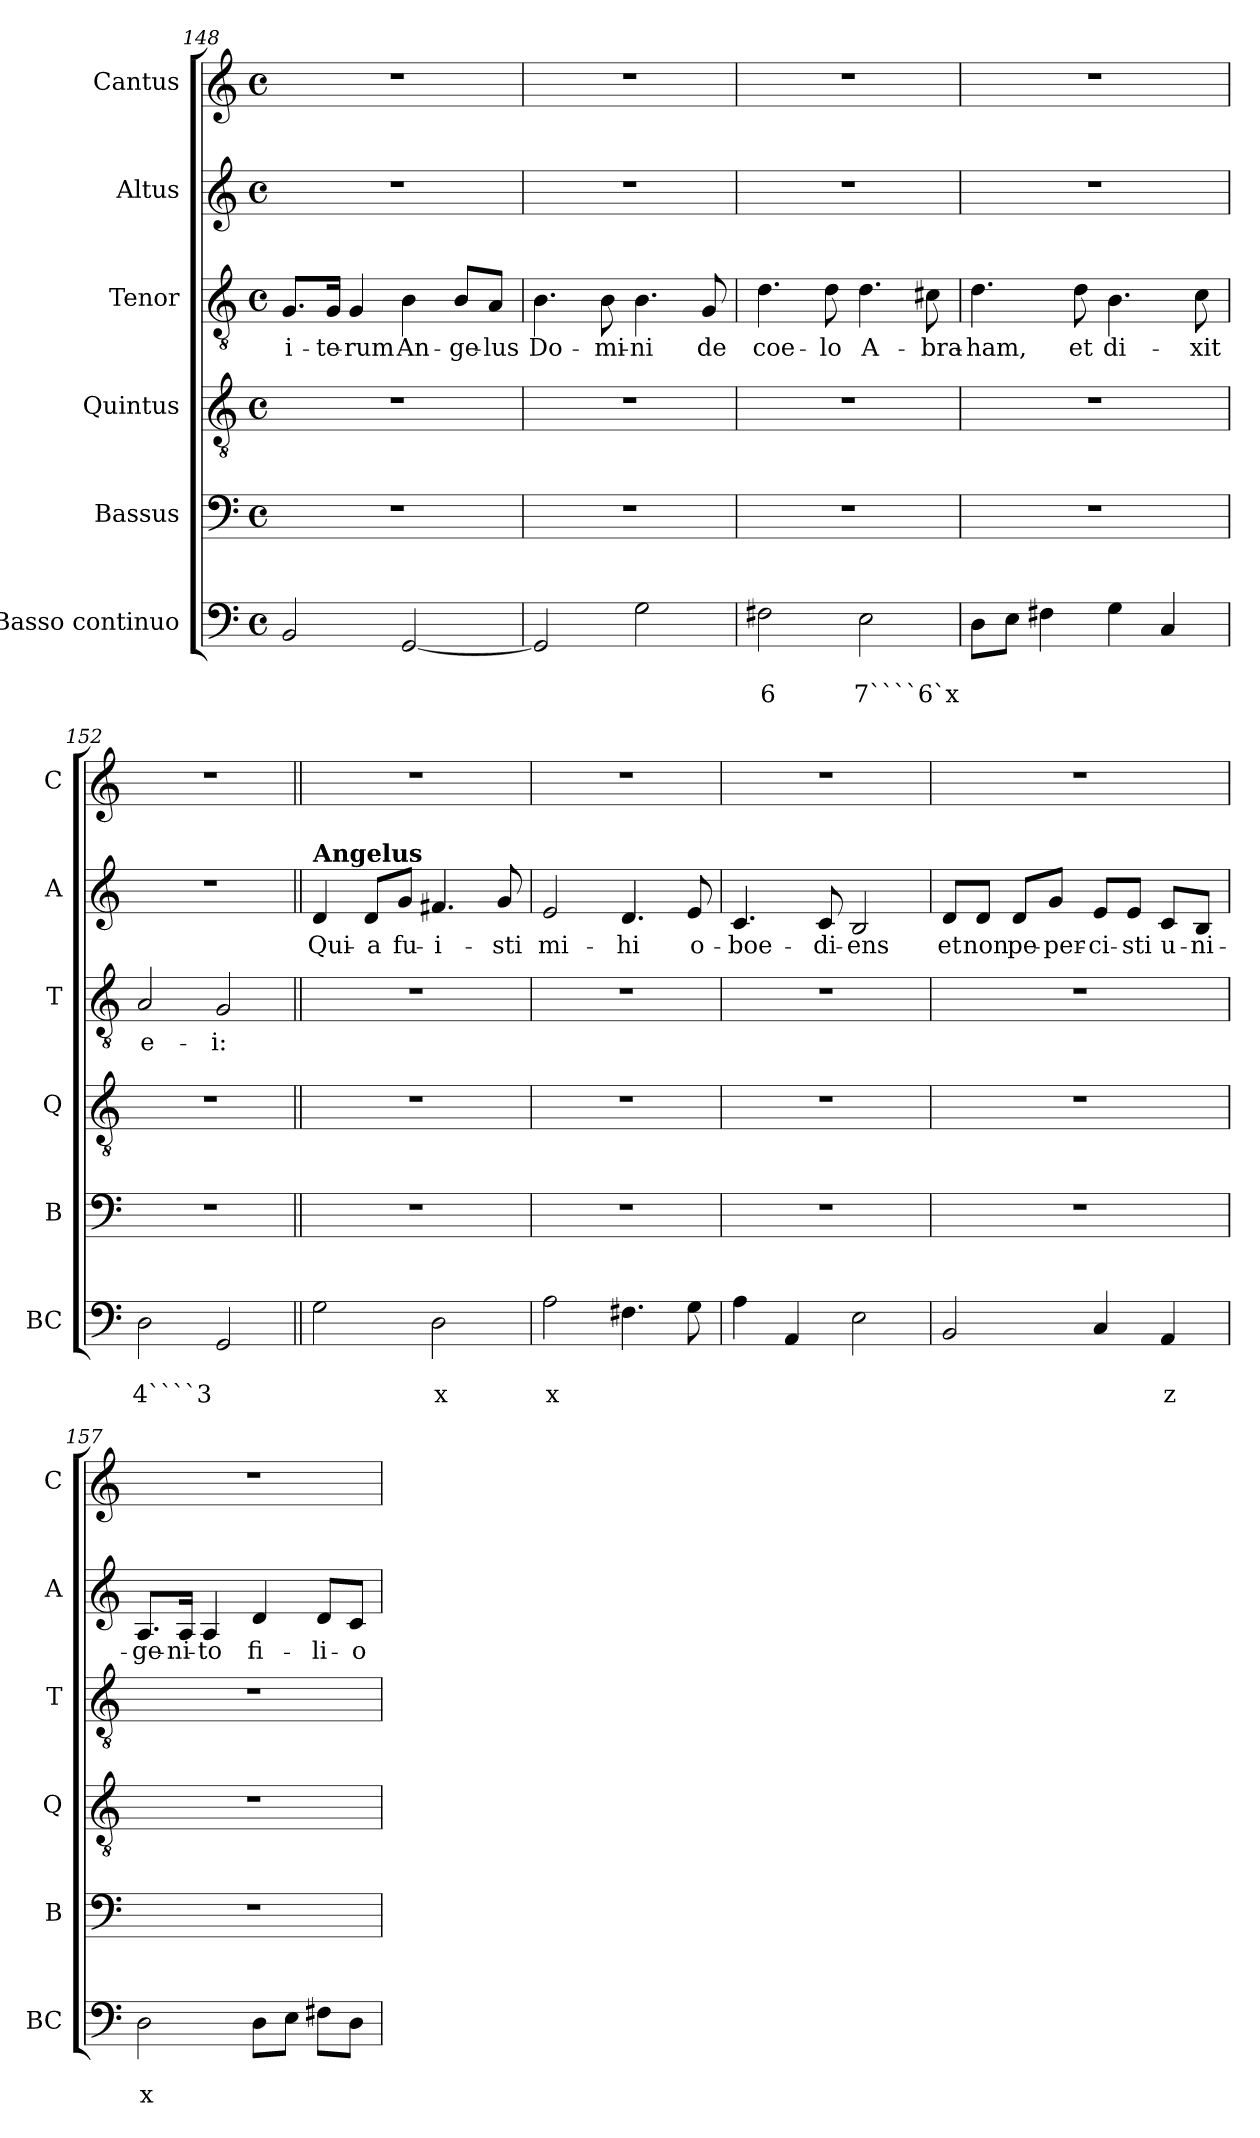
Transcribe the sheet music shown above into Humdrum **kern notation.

**kern	**text	**text	**kern	**kern	**kern	**text	**kern	**text	**kern
*part6	*part6	*part6	*part5	*part4	*part3	*part3	*part2	*part2	*part1
*staff6	*staff6	*staff6	*staff5	*staff4	*staff3	*staff3	*staff2	*staff2	*staff1
*I"Basso continuo	*	*	*I"Bassus	*I"Quintus	*I"Tenor	*	*I"Altus	*	*I"Cantus
*I'BC	*	*	*I'B	*I'Q	*I'T	*	*I'A	*	*I'C
*clefF4	*	*	*clefF4	*clefGv2	*clefGv2	*	*clefG2	*	*clefG2
*ITrd7c12	*	*	*	*	*	*	*	*	*
*k[]	*	*	*k[]	*k[]	*k[]	*	*k[]	*	*k[]
*C:	*	*	*C:	*C:	*C:	*	*C:	*	*C:
*M4/4	*	*	*M4/4	*M4/4	*M4/4	*	*M4/4	*	*M4/4
*met(c)	*	*	*met(c)	*met(c)	*met(c)	*	*met(c)	*	*met(c)
=148	=148	=148	=148	=148	=148	=148	=148	=148	=148
!	!	!	!	!	!	!LO:LY:b	!	!	!
2BBB/	.	.	1r	1r	8.G/L	i-	1r	.	1r
!	!	!	!	!	!	!LO:LY:b	!	!	!
.	.	.	.	.	16G/Jk	-te-	.	.	.
!	!	!	!	!	!	!LO:LY:b	!	!	!
.	.	.	.	.	4G/	-rum	.	.	.
!	!	!	!	!	!	!LO:LY:b	!	!	!
[2GGG/	.	.	.	.	4B\	An-	.	.	.
!	!	!	!	!	!	!LO:LY:b	!	!	!
.	.	.	.	.	8B/L	-ge-	.	.	.
!	!	!	!	!	!	!LO:LY:b	!	!	!
.	.	.	.	.	8A/J	-lus	.	.	.
=149	=149	=149	=149	=149	=149	=149	=149	=149	=149
!	!	!	!	!	!	!LO:LY:b	!	!	!
2GGG/]	.	.	1r	1r	4.B\	Do-	1r	.	1r
!	!	!	!	!	!	!LO:LY:b	!	!	!
.	.	.	.	.	8B\	-mi-	.	.	.
!	!	!	!	!	!	!LO:LY:b	!	!	!
2GG\	.	.	.	.	4.B\	-ni	.	.	.
!	!	!	!	!	!	!LO:LY:b	!	!	!
.	.	.	.	.	8G/	de	.	.	.
=150	=150	=150	=150	=150	=150	=150	=150	=150	=150
!	!	!LO:LY:b	!	!	!	!LO:LY:b	!	!	!
2FF#X\	.	6	1r	1r	4.d\	coe-	1r	.	1r
!	!	!	!	!	!	!LO:LY:b	!	!	!
.	.	.	.	.	8d\	-lo	.	.	.
!	!	!LO:LY:b	!	!	!	!LO:LY:b	!	!	!
2EE\	.	7````6`x	.	.	4.d\	A-	.	.	.
!	!	!	!	!	!	!LO:LY:b	!	!	!
.	.	.	.	.	8c#X\	-bra-	.	.	.
=151	=151	=151	=151	=151	=151	=151	=151	=151	=151
!	!	!	!	!	!	!LO:LY:b	!	!	!
8DD\L	.	.	1r	1r	4.d\	-ham,	1r	.	1r
8EE\J	.	.	.	.	.	.	.	.	.
4FF#X\	.	.	.	.	.	.	.	.	.
!	!	!	!	!	!	!LO:LY:b	!	!	!
.	.	.	.	.	8d\	et	.	.	.
!	!	!	!	!	!	!LO:LY:b	!	!	!
4GG\	.	.	.	.	4.B\	di-	.	.	.
4CC/	.	.	.	.	.	.	.	.	.
!	!	!	!	!	!	!LO:LY:b	!	!	!
.	.	.	.	.	8c\	-xit	.	.	.
=152	=152	=152	=152	=152	=152	=152	=152	=152	=152
!	!	!LO:LY:b	!	!	!	!LO:LY:b	!	!	!
2DD\	.	4````3	1r	1r	2A/	e-	1r	.	1r
!	!	!	!	!	!	!LO:LY:b	!	!	!
2GGG/	.	.	.	.	2G/	-i:	.	.	.
!!LO:LB:g=z
=153||	=153||	=153||	=153||	=153||	=153||	=153||	=153||	=153||	=153||
!	!	!	!	!	!	!	!LO:TX:a:B:t=Angelus	!	!
!	!	!	!	!	!	!	!	!LO:LY:b	!
2GG\	.	.	1r	1r	1r	.	4d/	Qui-	1r
!	!	!	!	!	!	!	!	!LO:LY:b	!
.	.	.	.	.	.	.	8d/L	-a	.
!	!	!	!	!	!	!	!	!LO:LY:b	!
.	.	.	.	.	.	.	8g/J	fu-	.
!	!	!LO:LY:b	!	!	!	!	!	!LO:LY:b	!
2DD\	.	x	.	.	.	.	4.f#X/	-i-	.
!	!	!	!	!	!	!	!	!LO:LY:b	!
.	.	.	.	.	.	.	8g/	-sti	.
=154	=154	=154	=154	=154	=154	=154	=154	=154	=154
!	!	!LO:LY:b	!	!	!	!	!	!LO:LY:b	!
2AA\	.	x	1r	1r	1r	.	2e/	mi-	1r
!	!	!	!	!	!	!	!	!LO:LY:b	!
4.FF#X\	.	.	.	.	.	.	4.d/	-hi	.
!	!	!	!	!	!	!	!	!LO:LY:b	!
8GG\	.	.	.	.	.	.	8e/	o-	.
=155	=155	=155	=155	=155	=155	=155	=155	=155	=155
!	!	!	!	!	!	!	!	!LO:LY:b	!
4AA\	.	.	1r	1r	1r	.	4.c/	-boe-	1r
4AAA/	.	.	.	.	.	.	.	.	.
!	!	!	!	!	!	!	!	!LO:LY:b	!
.	.	.	.	.	.	.	8c/	-di-	.
!	!	!	!	!	!	!	!	!LO:LY:b	!
2EE\	.	.	.	.	.	.	2B/	-ens	.
=156	=156	=156	=156	=156	=156	=156	=156	=156	=156
!	!	!	!	!	!	!	!	!LO:LY:b	!
2BBB/	.	.	1r	1r	1r	.	8d/L	et	1r
!	!	!	!	!	!	!	!	!LO:LY:b	!
.	.	.	.	.	.	.	8d/J	non	.
!	!	!	!	!	!	!	!	!LO:LY:b	!
.	.	.	.	.	.	.	8d/L	pe-	.
!	!	!	!	!	!	!	!	!LO:LY:b	!
.	.	.	.	.	.	.	8g/J	-per-	.
!	!	!	!	!	!	!	!	!LO:LY:b	!
4CC/	.	.	.	.	.	.	8e/L	-ci-	.
!	!	!	!	!	!	!	!	!LO:LY:b	!
.	.	.	.	.	.	.	8e/J	-sti	.
!	!	!LO:LY:b	!	!	!	!	!	!LO:LY:b	!
4AAA/	.	z	.	.	.	.	8c/L	u-	.
!	!	!	!	!	!	!	!	!LO:LY:b	!
.	.	.	.	.	.	.	8B/J	-ni-	.
=157	=157	=157	=157	=157	=157	=157	=157	=157	=157
!	!	!LO:LY:b	!	!	!	!	!	!LO:LY:b	!
2DD\	.	x	1r	1r	1r	.	8.A/L	-ge-	1r
!	!	!	!	!	!	!	!	!LO:LY:b	!
.	.	.	.	.	.	.	16A/Jk	-ni-	.
!	!	!	!	!	!	!	!	!LO:LY:b	!
.	.	.	.	.	.	.	4A/	-to	.
!	!	!	!	!	!	!	!	!LO:LY:b	!
8DD\L	.	.	.	.	.	.	4d/	fi-	.
8EE\J	.	.	.	.	.	.	.	.	.
!	!	!	!	!	!	!	!	!LO:LY:b	!
8FF#X\L	.	.	.	.	.	.	8d/L	-li-	.
!	!	!	!	!	!	!	!	!LO:LY:b	!
8DD\J	.	.	.	.	.	.	8c/J	-o	.
=	=	=	=	=	=	=	=	=	=
*-	*-	*-	*-	*-	*-	*-	*-	*-	*-
